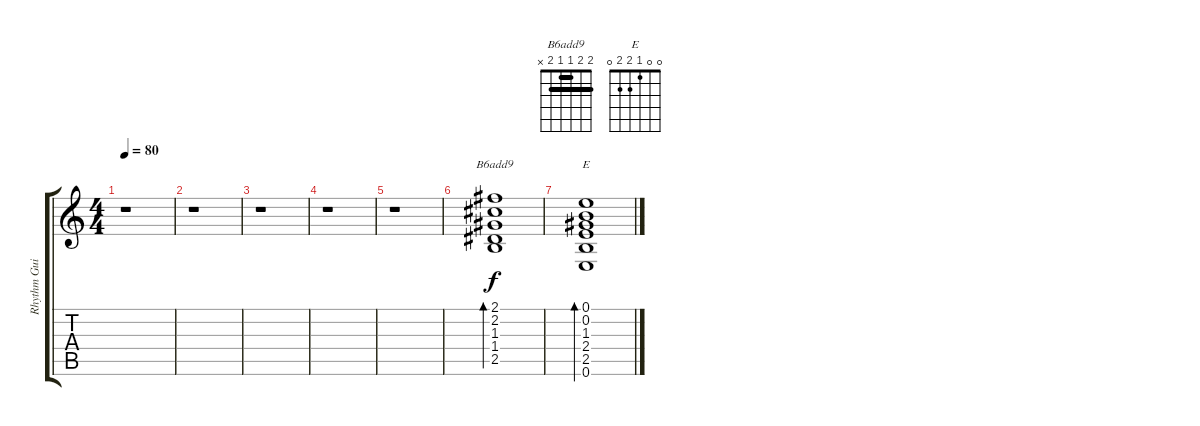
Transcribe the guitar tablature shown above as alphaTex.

\track ("Rhythm Guitar" "Rhythm Gui") {instrument acousticguitarsteel}
\staff {score tabs}
\tuning (E4 B3 G3 D3 A2 E2) {hide}
\chord ("B6add9" 2 2 1 1 2 x) {barre (1 2)}
\chord ("E" 0 0 1 2 2 0)
\ts (4 4)
\tempo 80
\clef g2
\ks c
r.1{dy f} |
r.1 |
r.1 |
r.1 |
r.1 |
(2.1 2.2 1.3 1.4 2.5).1{bd 60 ch "B6add9"} |
(0.1 0.2 1.3 2.4 2.5 0.6).1{bd 60 ch "E"}
